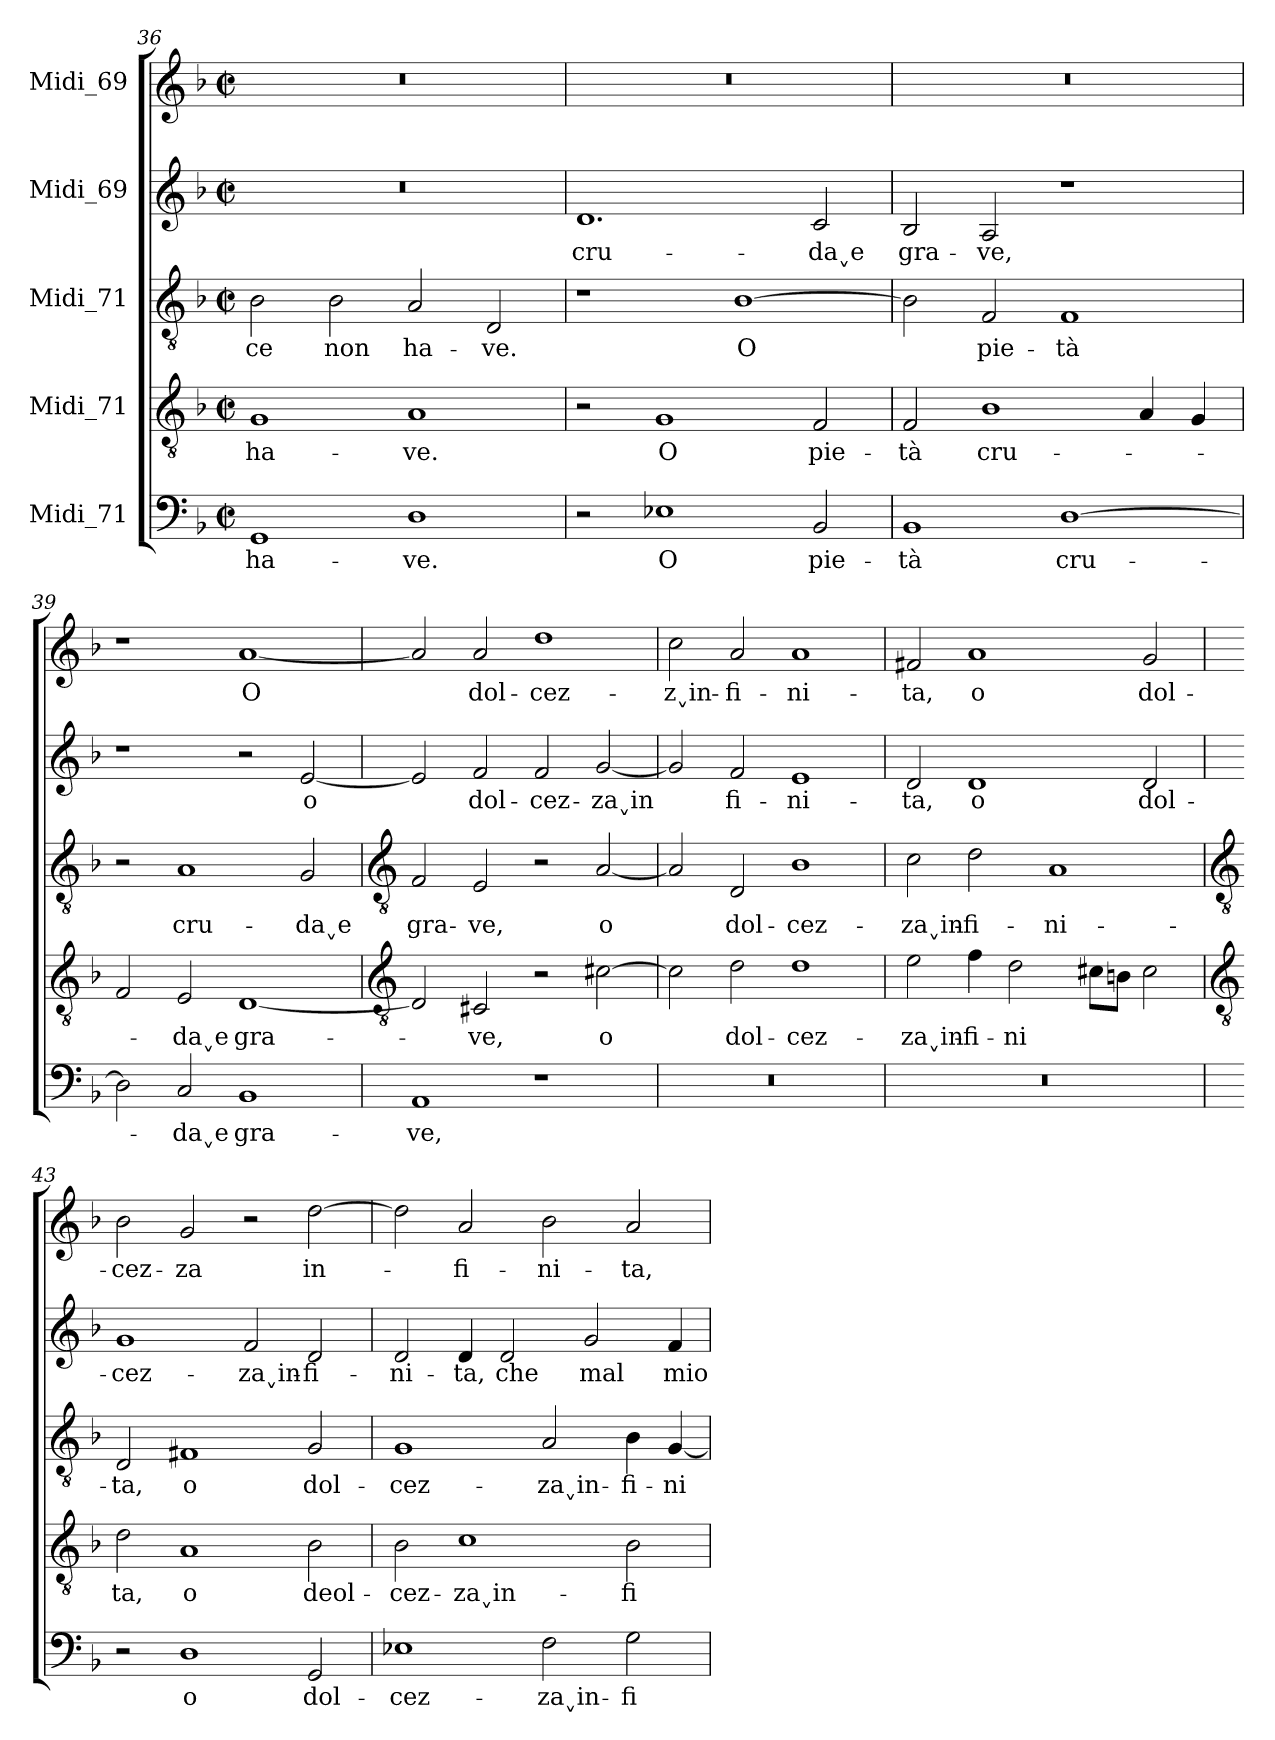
**kern	**text	**kern	**text	**kern	**text	**kern	**text	**kern	**text
*part5	*part5	*part4	*part4	*part3	*part3	*part2	*part2	*part1	*part1
*staff5	*staff5	*staff4	*staff4	*staff3	*staff3	*staff2	*staff2	*staff1	*staff1
*I"Midi_71	*	*I"Midi_71	*	*I"Midi_71	*	*I"Midi_69	*	*I"Midi_69	*
*clefF4	*	*clefGv2	*	*clefGv2	*	*clefG2	*	*clefG2	*
*k[b-]	*	*k[b-]	*	*k[b-]	*	*k[b-]	*	*k[b-]	*
*F:	*	*F:	*	*F:	*	*F:	*	*F:	*
*M4/2	*	*M4/2	*	*M4/2	*	*M4/2	*	*M4/2	*
*met(c|)	*	*met(c|)	*	*met(c|)	*	*met(c|)	*	*met(c|)	*
=36	=36	=36	=36	=36	=36	=36	=36	=36	=36
!	!LO:LY:b	!	!LO:LY:b	!	!LO:LY:b	!	!	!	!
1GG	ha-	1G	ha-	2B-	-ce	0r	.	0r	.
!	!	!	!	!	!LO:LY:b	!	!	!	!
.	.	.	.	2B-	non	.	.	.	.
!	!LO:LY:b	!	!LO:LY:b	!	!LO:LY:b	!	!	!	!
1D	-ve.	1A	-ve.	2A	ha-	.	.	.	.
!	!	!	!	!	!LO:LY:b	!	!	!	!
.	.	.	.	2D	-ve.	.	.	.	.
=37	=37	=37	=37	=37	=37	=37	=37	=37	=37
!	!	!	!	!	!	!	!LO:LY:b	!	!
2r	.	2r	.	1r	.	1.d	cru-	0r	.
!	!LO:LY:b	!	!LO:LY:b	!	!	!	!	!	!
1E-X	O	1G	O	.	.	.	.	.	.
!	!	!	!	!	!LO:LY:b	!	!	!	!
.	.	.	.	[1B-	O	.	.	.	.
!	!LO:LY:b	!	!LO:LY:b	!	!	!	!LO:LY:b	!	!
2BB-	pie-	2F	pie-	.	.	2c	-daˬe	.	.
=38	=38	=38	=38	=38	=38	=38	=38	=38	=38
!	!LO:LY:b	!	!LO:LY:b	!	!	!	!LO:LY:b	!	!
1BB-	-tà	2F	-tà	2B-]	.	2B-	gra-	0r	.
!	!	!	!LO:LY:b	!	!LO:LY:b	!	!LO:LY:b	!	!
.	.	1B-	cru-	2F	pie-	2A	-ve,	.	.
!	!LO:LY:b	!	!	!	!LO:LY:b	!	!	!	!
[1D	cru-	.	.	1F	-tà	1r	.	.	.
.	.	4A	.	.	.	.	.	.	.
.	.	4G	.	.	.	.	.	.	.
!!LO:LB:g=z
=39	=39	=39	=39	=39	=39	=39	=39	=39	=39
2D]	.	2F	.	2r	.	1r	.	1r	.
!	!LO:LY:b	!	!LO:LY:b	!	!LO:LY:b	!	!	!	!
2C	-daˬe	2E	-daˬe	1A	cru-	.	.	.	.
!	!LO:LY:b	!	!LO:LY:b	!	!	!	!	!	!LO:LY:b
1BB-	gra-	[1D	gra-	.	.	2r	.	[1a	O
!	!	!	!	!	!LO:LY:b	!	!LO:LY:b	!	!
.	.	.	.	2G	-daˬe	[2e	o	.	.
!!LO:LB:g=z
=40	=40	=40	=40	=40	=40	=40	=40	=40	=40
*	*	*clefGv2	*	*clefGv2	*	*	*	*	*
!	!LO:LY:b	!	!	!	!LO:LY:b	!	!	!	!
1AA	-ve,	2D]	.	2F	gra-	2e]	.	2a]	.
!	!	!	!LO:LY:b	!	!LO:LY:b	!	!LO:LY:b	!	!LO:LY:b
.	.	2C#X	-ve,	2E	-ve,	2f	dol-	2a	dol-
!	!	!	!	!	!	!	!LO:LY:b	!	!LO:LY:b
1r	.	2r	.	2r	.	2f	-cez-	1dd	-cez-
!	!	!	!LO:LY:b	!	!LO:LY:b	!	!LO:LY:b	!	!
.	.	[2c#X	o	[2A	o	[2g	-zaˬin	.	.
=41	=41	=41	=41	=41	=41	=41	=41	=41	=41
!	!	!	!	!	!	!	!	!	!LO:LY:b
0r	.	2c#]	.	2A]	.	2g]	.	2cc	-zˬin-
!	!	!	!LO:LY:b	!	!LO:LY:b	!	!LO:LY:b	!	!LO:LY:b
.	.	2d	dol-	2D	dol-	2f	fi-	2a	-fi-
!	!	!	!LO:LY:b	!	!LO:LY:b	!	!LO:LY:b	!	!LO:LY:b
.	.	1d	-cez-	1B-	-cez-	1e	-ni-	1a	-ni-
!!LO:LB:g=z
=42	=42	=42	=42	=42	=42	=42	=42	=42	=42
!	!	!	!LO:LY:b	!	!LO:LY:b	!	!LO:LY:b	!	!LO:LY:b
0r	.	2e	-zaˬin-	2c	-zaˬin-	2d	-ta,	2f#X	-ta,
!	!	!	!LO:LY:b	!	!LO:LY:b	!	!LO:LY:b	!	!LO:LY:b
.	.	4f	-fi-	2d	-fi-	1d	o	1a	o
!	!	!	!LO:LY:b	!	!	!	!	!	!
.	.	2d	-ni	.	.	.	.	.	.
!	!	!	!	!	!LO:LY:b	!	!	!	!
.	.	.	.	1A	-ni-	.	.	.	.
.	.	8c#L	.	.	.	.	.	.	.
.	.	8BJ	.	.	.	.	.	.	.
!	!	!	!	!	!	!	!LO:LY:b	!	!LO:LY:b
.	.	2c#	.	.	.	2d	dol-	2g	dol-
!!LO:LB:g=z
=43	=43	=43	=43	=43	=43	=43	=43	=43	=43
*	*	*clefGv2	*	*clefGv2	*	*	*	*	*
!	!	!	!LO:LY:b	!	!LO:LY:b	!	!LO:LY:b	!	!LO:LY:b
2r	.	2d	ta,	2D	-ta,	1g	-cez-	2b-	-cez-
!	!LO:LY:b	!	!LO:LY:b	!	!LO:LY:b	!	!	!	!LO:LY:b
1D	o	1A	o	1F#X	o	.	.	2g	-za
!	!	!	!	!	!	!	!LO:LY:b	!	!
.	.	.	.	.	.	2f	-zaˬin-	2r	.
!	!LO:LY:b	!	!LO:LY:b	!	!LO:LY:b	!	!LO:LY:b	!	!LO:LY:b
2GG	dol-	2B-	deol-	2G	dol-	2d	-fi-	[2dd	in-
=44	=44	=44	=44	=44	=44	=44	=44	=44	=44
!	!LO:LY:b	!	!LO:LY:b	!	!LO:LY:b	!	!LO:LY:b	!	!
1E-X	-cez-	2B-	-cez-	1G	-cez-	2d	-ni-	2dd]	.
!	!	!	!LO:LY:b	!	!	!	!LO:LY:b	!	!LO:LY:b
.	.	1c	-zaˬin-	.	.	4d	-ta,	2a	-fi-
!	!	!	!	!	!	!	!LO:LY:b	!	!
.	.	.	.	.	.	2d	che	.	.
!	!LO:LY:b	!	!	!	!LO:LY:b	!	!	!	!LO:LY:b
2F	-zaˬin-	.	.	2A	-zaˬin-	.	.	2b-	-ni-
!	!	!	!	!	!	!	!LO:LY:b	!	!
.	.	.	.	.	.	2g	mal	.	.
!	!LO:LY:b	!	!LO:LY:b	!	!LO:LY:b	!	!	!	!LO:LY:b
2G	-fi-	2B-	-fi-	4B-	-fi-	.	.	2a	-ta,
!	!	!	!	!	!LO:LY:b	!	!LO:LY:b	!	!
.	.	.	.	[4G	-ni	4f	mio	.	.
=	=	=	=	=	=	=	=	=	=
*-	*-	*-	*-	*-	*-	*-	*-	*-	*-
